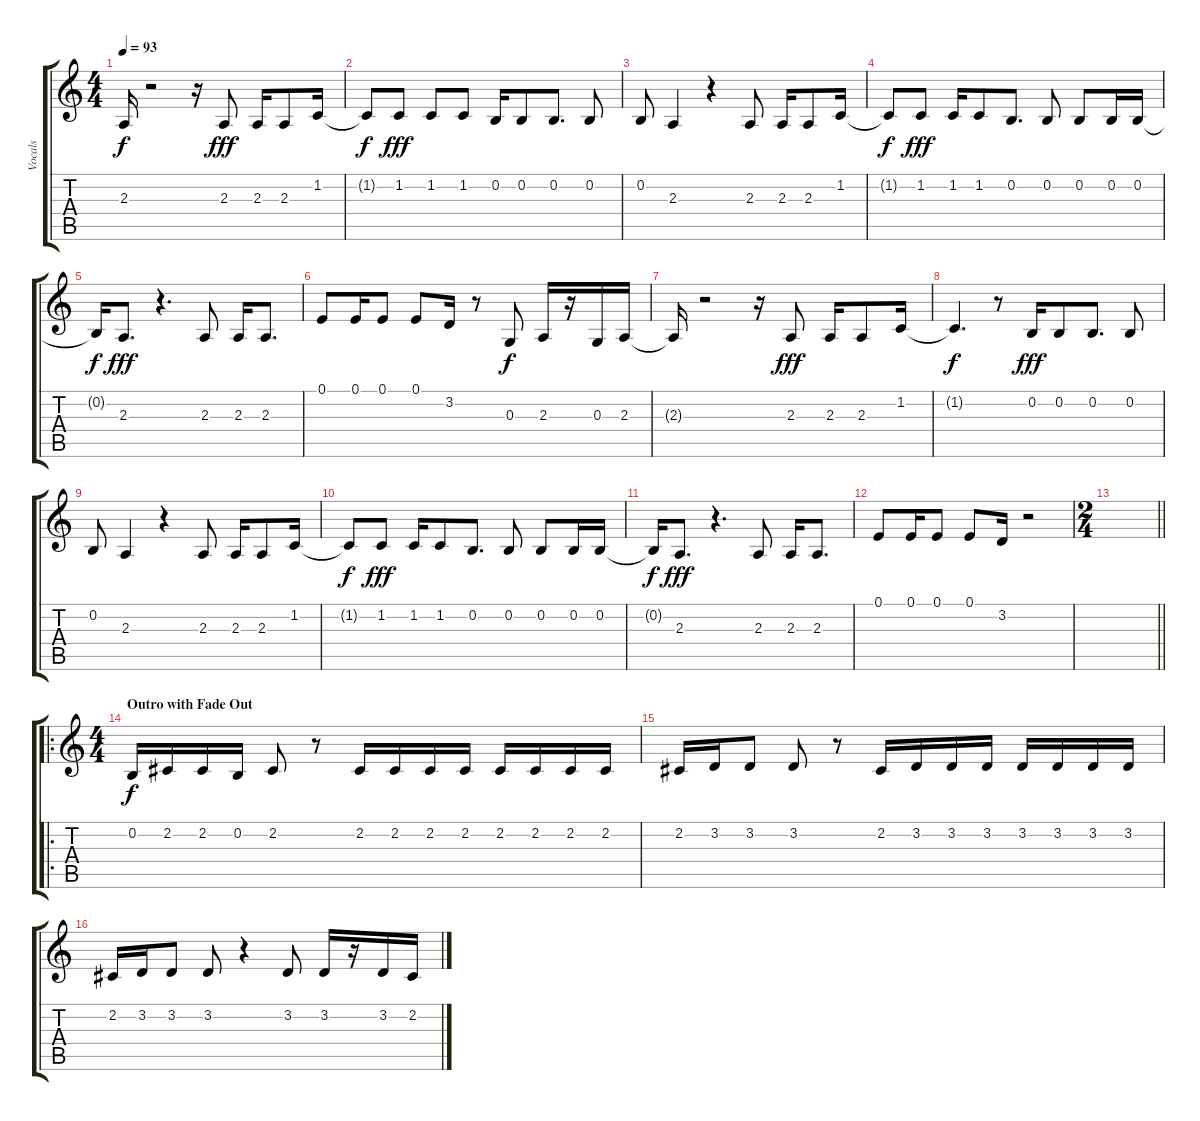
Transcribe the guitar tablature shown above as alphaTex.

\track ("Vocals" "Vocals") {instrument baritonesax}
\staff {score tabs}
\tuning (E4 B3 G3 D3 A2 D2) {hide}
\ts (4 4)
\tempo 93
\clef g2
\ks c
2.3{t}.16{dy f} r.2 r.16 2.3.8{dy fff} 2.3.16 2.3.8 1.2.16 |
1.2{t}.8{dy f} 1.2.8{dy fff} 1.2.8 1.2.8 0.2.16 0.2.8 0.2.8{d} 0.2.8 |
0.2.8 2.3.4 r.4 2.3.8 2.3.16 2.3.8 1.2.16 |
1.2{t}.8{dy f} 1.2.8{dy fff} 1.2.16 1.2.8 0.2.8{d} 0.2.8 0.2.8 0.2.16 0.2.16 |
0.2{t}.16{dy f} 2.3.8{d dy fff} r.4{d} 2.3.8 2.3.16 2.3.8{d} |
0.1.8 0.1.16 0.1.8 0.1.8 3.2.16 r.8 0.3.8{dy f} 2.3.16 r.16 0.3.16 2.3.16 |
2.3{t}.16 r.2 r.16 2.3.8{dy fff} 2.3.16 2.3.8 1.2.16 |
1.2{t}.4{d dy f} r.8 0.2.16{dy fff} 0.2.8 0.2.8{d} 0.2.8 |
0.2.8 2.3.4 r.4 2.3.8 2.3.16 2.3.8 1.2.16 |
1.2{t}.8{dy f} 1.2.8{dy fff} 1.2.16 1.2.8 0.2.8{d} 0.2.8 0.2.8 0.2.16 0.2.16 |
0.2{t}.16{dy f} 2.3.8{d dy fff} r.4{d} 2.3.8 2.3.16 2.3.8{d} |
0.1.8 0.1.16 0.1.8 0.1.8 3.2.16 r.2 |
\ts (2 4)
\barLineRight lightlight
|
\ro
\ts (4 4)
\section ("" "Outro with Fade Out")
0.2.16{dy f} 2.2.16 2.2.16 0.2.16 2.2.8 r.8 2.2.16 2.2.16 2.2.16 2.2.16 2.2.16 2.2.16 2.2.16 2.2.16 |
2.2.16 3.2.16 3.2.8 3.2.8 r.8 2.2.16 3.2.16 3.2.16 3.2.16 3.2.16 3.2.16 3.2.16 3.2.16 |
2.2.16 3.2.16 3.2.8 3.2.8 r.4 3.2.8 3.2.16 r.16 3.2.16 2.2.16
